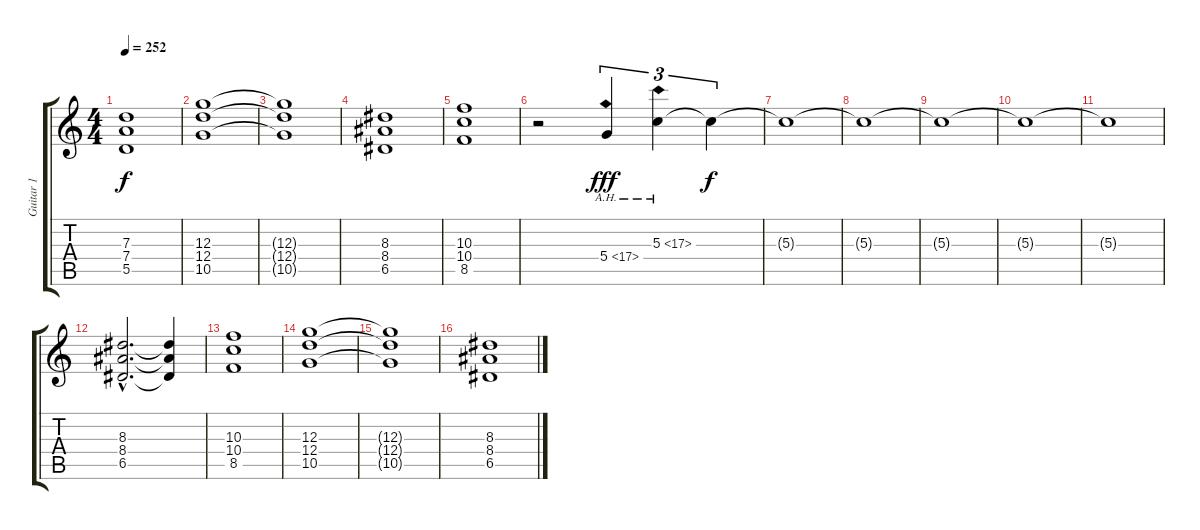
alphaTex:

\track ("Guitar 1" "Guitar 1") {instrument distortionguitar}
\staff {score tabs}
\tuning (E4 B3 G3 D3 A2 E2) {hide}
\ts (4 4)
\tempo 252
\clef g2
\ks c
(7.3 7.4 5.5).1{dy f} |
(12.3 12.4 10.5).1 |
(12.3{t} 12.4{t} 10.5{t}).1 |
(8.3 8.4 6.5).1 |
(10.3 10.4 8.5).1 |
r.2 5.4{ah 12}.4{tu (3 2) dy fff} 5.3{ah 12}.4{tu (3 2)} 5.3{t}.4{tu (3 2) dy f} |
5.3{t}.1 |
5.3{t}.1 |
5.3{t}.1 |
5.3{t}.1 |
5.3{t}.1 |
(8.3{hac} 8.4{hac} 6.5{hac}).2{d} (8.3{t} 8.4{t} 6.5{t}).4 |
(10.3 10.4 8.5).1 |
(12.3 12.4 10.5).1 |
(12.3{t} 12.4{t} 10.5{t}).1 |
(8.3 8.4 6.5).1
